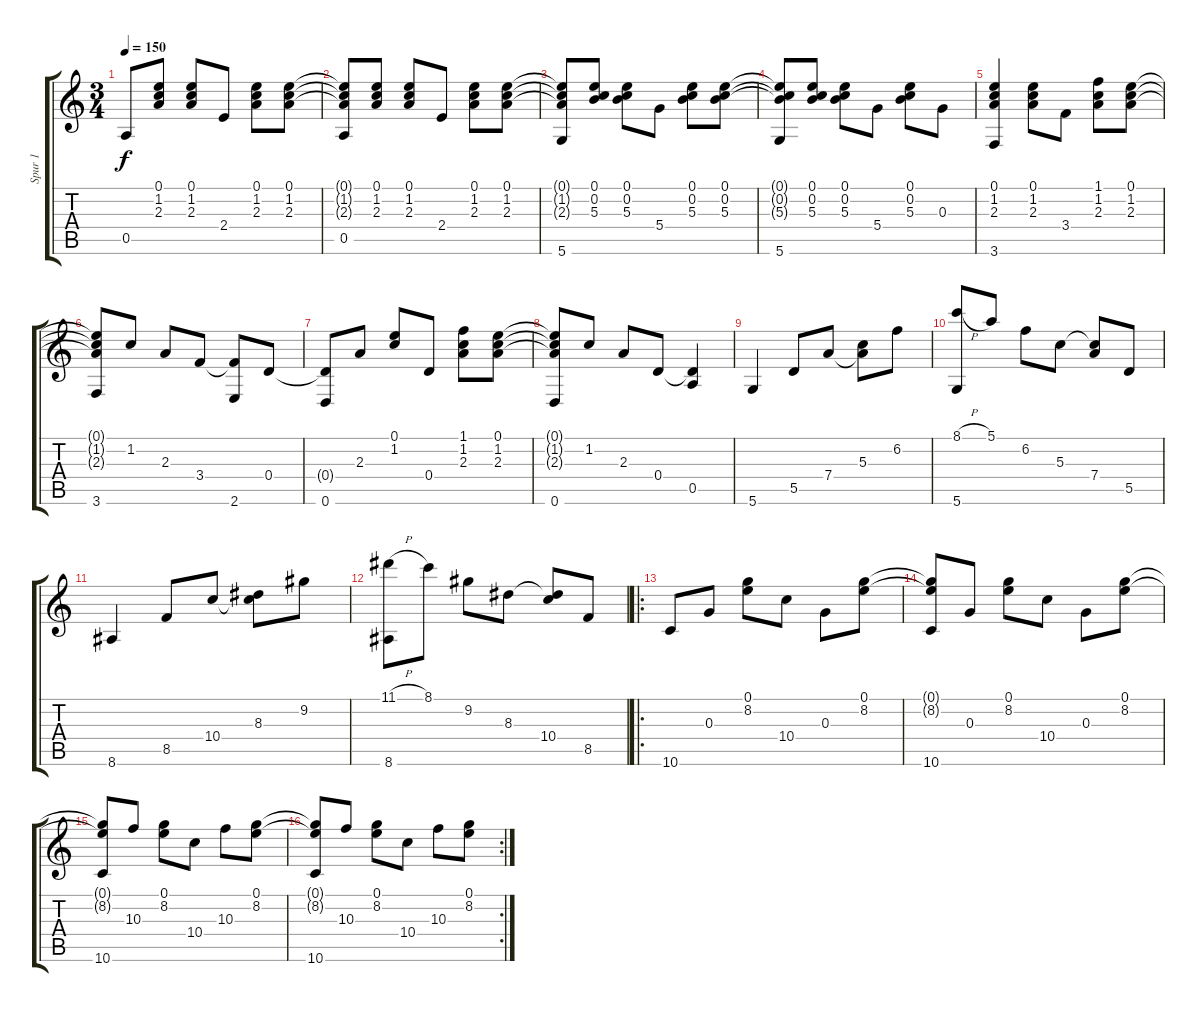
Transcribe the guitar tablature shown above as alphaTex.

\track ("Spur 1" "Spur 1") {instrument acousticguitarnylon}
\staff {score tabs}
\tuning (E4 B3 G3 D3 A2 D2) {hide}
\ts (3 4)
\tempo 150
\clef g2
\ks c
0.5.8{dy f} (0.1 1.2 2.3).8 (0.1 1.2 2.3).8 2.4.8 (0.1 1.2 2.3).8 (0.1 1.2 2.3).8 |
(0.1{t} 1.2{t} 2.3{t} 0.5).8 (0.1 1.2 2.3).8 (0.1 1.2 2.3).8 2.4.8 (0.1 1.2 2.3).8 (0.1 1.2 2.3).8 |
(0.1{t} 1.2{t} 2.3{t} 5.6).8 (0.1 0.2 5.3).8 (0.1 0.2 5.3).8 5.4.8 (0.1 0.2 5.3).8 (0.1 0.2 5.3).8 |
(0.1{t} 0.2{t} 5.3{t} 5.6).8 (0.1 0.2 5.3).8 (0.1 0.2 5.3).8 5.4.8 (0.1 0.2 5.3).8 0.3.8 |
(0.1 1.2 2.3 3.6).4 (0.1 1.2 2.3).8 3.4.8 (1.1 1.2 2.3).8 (0.1 1.2 2.3).8 |
(0.1{t} 1.2{t} 2.3{t} 3.6).8 1.2.8 2.3.8 3.4.8 (3.4{t} 2.6).8 0.4.8 |
(0.4{t} 0.6).8 2.3.8 (0.1 1.2).8 0.4.8 (1.1 1.2 2.3).8 (0.1 1.2 2.3).8 |
(0.1{t} 1.2{t} 2.3{t} 0.6).8 1.2.8 2.3.8 0.4.8 (0.4{t} 0.5).4 |
5.6.4 5.5.8 7.4.8 (5.3 7.4{t}).8 6.2.8 |
(8.1{h} 5.6).8 5.1.8 6.2.8 5.3.8 (5.3{t} 7.4).8 5.5.8 |
8.6.4 8.5.8 10.4.8 (8.3 10.4{t}).8 9.2.8 |
(11.1{h} 8.6).8 8.1.8 9.2.8 8.3.8 (8.3{t} 10.4).8 8.5.8 |
\ro
10.6.8 0.3.8 (0.1 8.2).8 10.4.8 0.3.8 (0.1 8.2).8 |
(0.1{t} 8.2{t} 10.6).8 0.3.8 (0.1 8.2).8 10.4.8 0.3.8 (0.1 8.2).8 |
(0.1{t} 8.2{t} 10.6).8 10.3.8 (0.1 8.2).8 10.4.8 10.3.8 (0.1 8.2).8 |
\rc 2
(0.1{t} 8.2{t} 10.6).8 10.3.8 (0.1 8.2).8 10.4.8 10.3.8 (0.1 8.2).8
